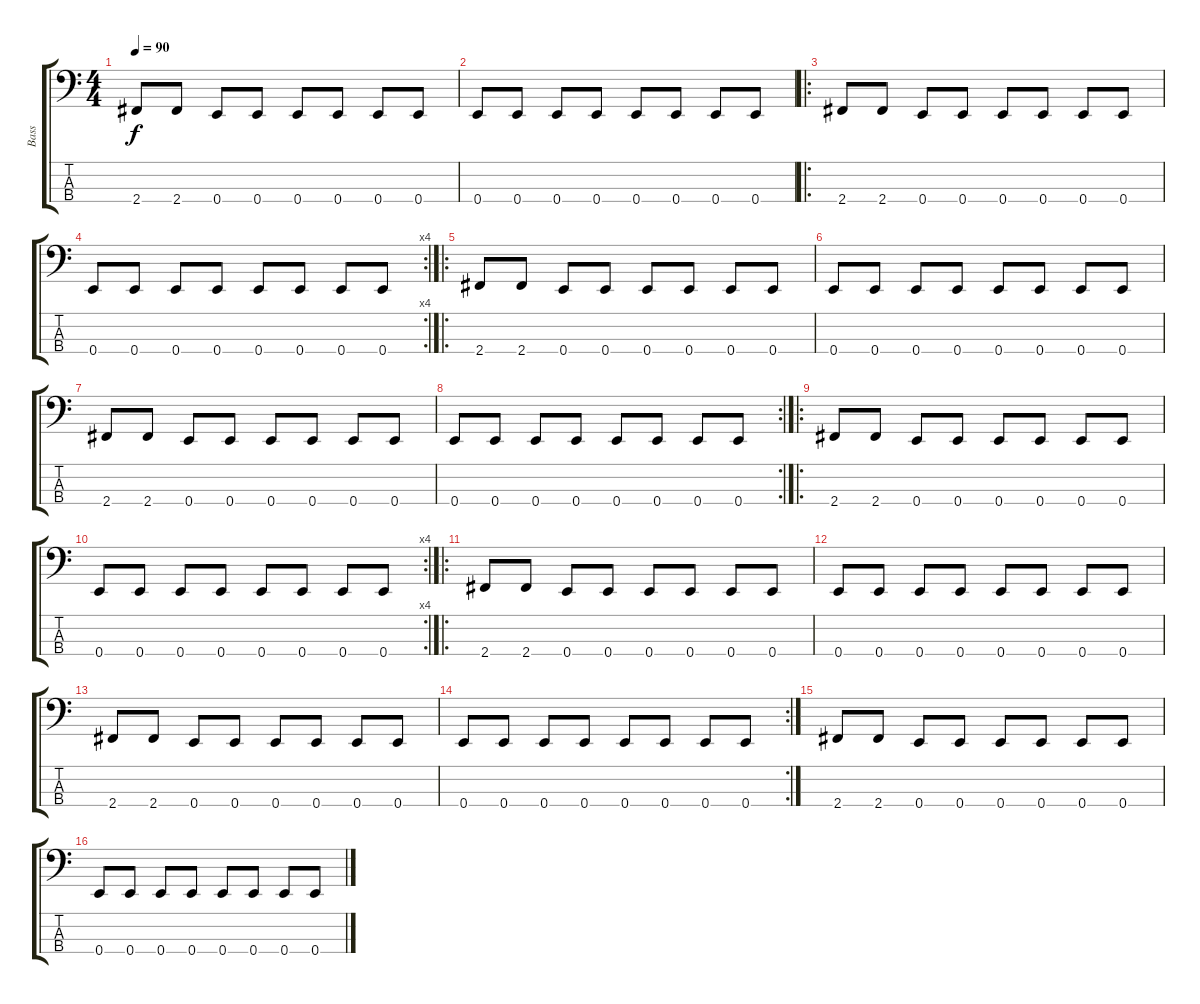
\track ("Bass" "Bass") {instrument electricbasspick}
\staff {score tabs}
\tuning (G2 D2 A1 E1) {hide}
\ts (4 4)
\tempo 90
\clef f4
\ks c
2.4.8{dy f} 2.4.8 0.4.8 0.4.8 0.4.8 0.4.8 0.4.8 0.4.8 |
0.4.8 0.4.8 0.4.8 0.4.8 0.4.8 0.4.8 0.4.8 0.4.8 |
\ro
2.4.8 2.4.8 0.4.8 0.4.8 0.4.8 0.4.8 0.4.8 0.4.8 |
\rc 4
0.4.8 0.4.8 0.4.8 0.4.8 0.4.8 0.4.8 0.4.8 0.4.8 |
\ro
2.4.8 2.4.8 0.4.8 0.4.8 0.4.8 0.4.8 0.4.8 0.4.8 |
0.4.8 0.4.8 0.4.8 0.4.8 0.4.8 0.4.8 0.4.8 0.4.8 |
2.4.8 2.4.8 0.4.8 0.4.8 0.4.8 0.4.8 0.4.8 0.4.8 |
\rc 2
0.4.8 0.4.8 0.4.8 0.4.8 0.4.8 0.4.8 0.4.8 0.4.8 |
\ro
2.4.8 2.4.8 0.4.8 0.4.8 0.4.8 0.4.8 0.4.8 0.4.8 |
\rc 4
0.4.8 0.4.8 0.4.8 0.4.8 0.4.8 0.4.8 0.4.8 0.4.8 |
\ro
2.4.8 2.4.8 0.4.8 0.4.8 0.4.8 0.4.8 0.4.8 0.4.8 |
0.4.8 0.4.8 0.4.8 0.4.8 0.4.8 0.4.8 0.4.8 0.4.8 |
2.4.8 2.4.8 0.4.8 0.4.8 0.4.8 0.4.8 0.4.8 0.4.8 |
\rc 2
0.4.8 0.4.8 0.4.8 0.4.8 0.4.8 0.4.8 0.4.8 0.4.8 |
2.4.8 2.4.8 0.4.8 0.4.8 0.4.8 0.4.8 0.4.8 0.4.8 |
0.4.8 0.4.8 0.4.8 0.4.8 0.4.8 0.4.8 0.4.8 0.4.8
